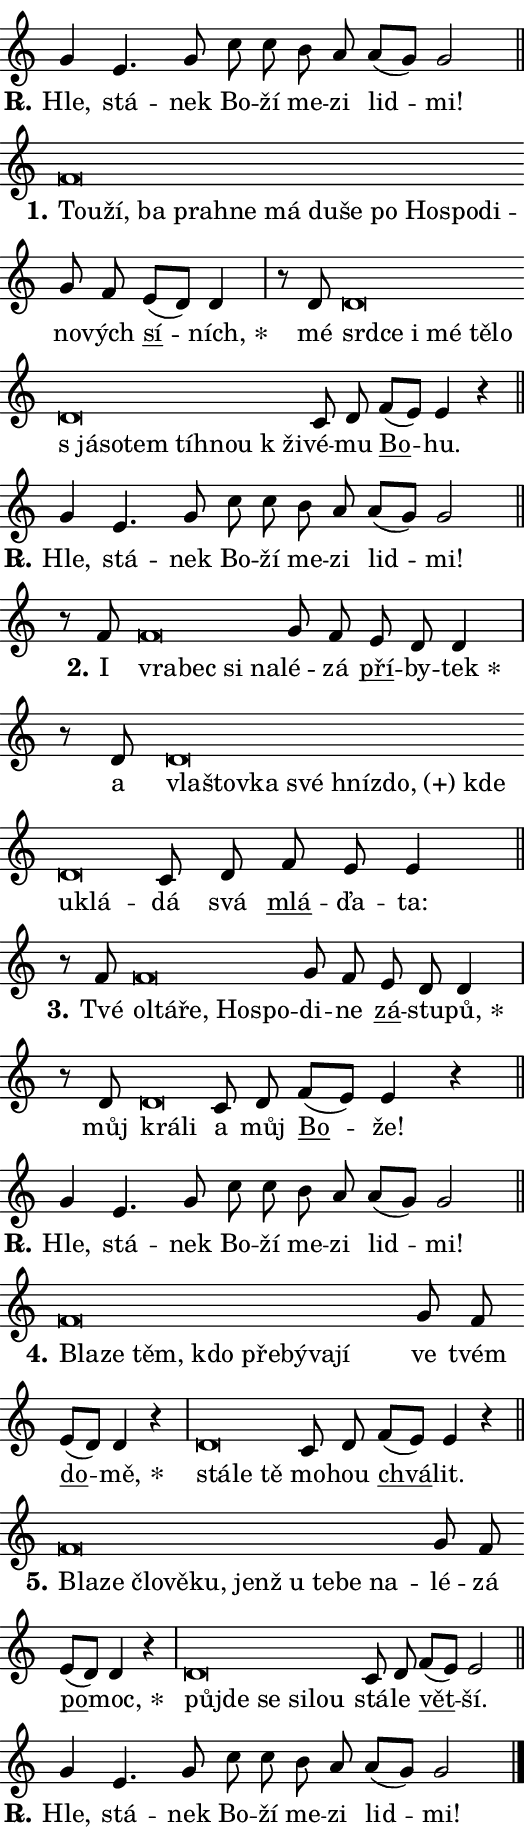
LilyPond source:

\version "2.24.0"
\header { tagline = "" }
\paper {
  indent = 0\cm
  top-margin = 0\cm
  right-margin = 0.13\cm % to fit lyric hyphens
  bottom-margin = 0\cm
  left-margin = 0\cm
  paper-width = 9\cm
  page-breaking = #ly:one-page-breaking
  system-system-spacing.basic-distance = #11
  score-system-spacing.basic-distance = #11
  ragged-last = ##f
}


%% Author: Thomas Morley
%% https://lists.gnu.org/archive/html/lilypond-user/2020-05/msg00002.html
#(define (line-position grob)
"Returns position of @var[grob} in current system:
   @code{'start}, if at first time-step
   @code{'end}, if at last time-step
   @code{'middle} otherwise
"
  (let* ((col (ly:item-get-column grob))
         (ln (ly:grob-object col 'left-neighbor))
         (rn (ly:grob-object col 'right-neighbor))
         (col-to-check-left (if (ly:grob? ln) ln col))
         (col-to-check-right (if (ly:grob? rn) rn col))
         (break-dir-left
           (and
             (ly:grob-property col-to-check-left 'non-musical #f)
             (ly:item-break-dir col-to-check-left)))
         (break-dir-right
           (and
             (ly:grob-property col-to-check-right 'non-musical #f)
             (ly:item-break-dir col-to-check-right))))
        (cond ((eqv? 1 break-dir-left) 'start)
              ((eqv? -1 break-dir-right) 'end)
              (else 'middle))))

#(define (tranparent-at-line-position vctor)
  (lambda (grob)
  "Relying on @code{line-position} select the relevant enry from @var{vctor}.
Used to determine transparency,"
    (case (line-position grob)
      ((end) (not (vector-ref vctor 0)))
      ((middle) (not (vector-ref vctor 1)))
      ((start) (not (vector-ref vctor 2))))))

noteHeadBreakVisibility =
#(define-music-function (break-visibility)(vector?)
"Makes @code{NoteHead}s transparent relying on @var{break-visibility}"
#{
  \override NoteHead.transparent =
    #(tranparent-at-line-position break-visibility)
#})

#(define delete-ledgers-for-transparent-note-heads
  (lambda (grob)
    "Reads whether a @code{NoteHead} is transparent.
If so this @code{NoteHead} is removed from @code{'note-heads} from
@var{grob}, which is supposed to be @code{LedgerLineSpanner}.
As a result ledgers are not printed for this @code{NoteHead}"
    (let* ((nhds-array (ly:grob-object grob 'note-heads))
           (nhds-list
             (if (ly:grob-array? nhds-array)
                 (ly:grob-array->list nhds-array)
                 '()))
           ;; Relies on the transparent-property being done before
           ;; Staff.LedgerLineSpanner.after-line-breaking is executed.
           ;; This is fragile ...
           (to-keep
             (remove
               (lambda (nhd)
                 (ly:grob-property nhd 'transparent #f))
               nhds-list)))
      ;; TODO find a better method to iterate over grob-arrays, similiar
      ;; to filter/remove etc for lists
      ;; For now rebuilt from scratch
      (set! (ly:grob-object grob 'note-heads)  '())
      (for-each
        (lambda (nhd)
          (ly:pointer-group-interface::add-grob grob 'note-heads nhd))
        to-keep))))

squashNotes = {
  \override NoteHead.X-extent = #'(-0.2 . 0.2)
  \override NoteHead.Y-extent = #'(-0.75 . 0)
  \override NoteHead.stencil =
    #(lambda (grob)
       (let ((pos (ly:grob-property grob 'staff-position)))
         (begin
           (if (< pos -7) (display "ERROR: Lower brevis then expected\n") (display ""))
           (if (<= pos -6) ly:text-interface::print ly:note-head::print))))
}
unSquashNotes = {
  \revert NoteHead.X-extent
  \revert NoteHead.Y-extent
  \revert NoteHead.stencil
}

hideNotes = \noteHeadBreakVisibility #begin-of-line-visible
unHideNotes = \noteHeadBreakVisibility #all-visible

% work-around for resetting accidentals
% https://lilypond.org/doc/v2.23/Documentation/notation/displaying-rhythms#unmetered-music
cadenzaMeasure = {
  \cadenzaOff
  \partial 1024 s1024
  \cadenzaOn
}

#(define-markup-command (accent layout props text) (markup?)
  "Underline accented syllable"
  (interpret-markup layout props
    #{\markup \override #'(offset . 4.3) \underline { #text }#}))

responsum = \markup \concat {
  "R" \hspace #-1.05 \path #0.1 #'((moveto 0 0.07) (lineto 0.9 0.8)) \hspace #0.05 "."
}

spaceSize = #0.6828661417322834 % exact space size for TeX Gyre Schola

\layout {
  \context {
    \Staff
    \remove "Time_signature_engraver"
    \override LedgerLineSpanner.after-line-breaking = #delete-ledgers-for-transparent-note-heads
  }
  \context {
    \Lyrics {
      \override LyricSpace.minimum-distance = \spaceSize
      \override LyricText.font-name = #"TeX Gyre Schola"
      \override LyricText.font-size = 1
      \override StanzaNumber.font-name = #"TeX Gyre Schola Bold"
      \override StanzaNumber.font-size = 1
    }
  }
  \context {
    \Score 
    \override NoteHead.text =
      #(lambda (grob) 
        (let ((pos (ly:grob-property grob 'staff-position)))
          #{\markup {
            \combine
              \halign #-0.55 \raise #(if (= pos -6) 0 0.5) \override #'(thickness . 2) \draw-line #'(3.2 . 0)
              \musicglyph "noteheads.sM1"
          }#}))
  }
}

% magnetic-lyrics.ily
%
%   written by
%     Jean Abou Samra <jean@abou-samra.fr>
%     Werner Lemberg <wl@gnu.org>
%
%   adapted by
%     Jiri Hon <jiri.hon@gmail.com>
%
% Version 2022-Apr-15

% https://www.mail-archive.com/lilypond-user@gnu.org/msg149350.html

#(define (Left_hyphen_pointer_engraver context)
   "Collect syllable-hyphen-syllable occurrences in lyrics and store
them in properties.  This engraver only looks to the left.  For
example, if the lyrics input is @code{foo -- bar}, it does the
following.

@itemize @bullet
@item
Set the @code{text} property of the @code{LyricHyphen} grob between
@q{foo} and @q{bar} to @code{foo}.

@item
Set the @code{left-hyphen} property of the @code{LyricText} grob with
text @q{foo} to the @code{LyricHyphen} grob between @q{foo} and
@q{bar}.
@end itemize

Use this auxiliary engraver in combination with the
@code{lyric-@/text::@/apply-@/magnetic-@/offset!} hook."
   (let ((hyphen #f)
         (text #f))
     (make-engraver
      (acknowledgers
       ((lyric-syllable-interface engraver grob source-engraver)
        (set! text grob)))
      (end-acknowledgers
       ((lyric-hyphen-interface engraver grob source-engraver)
        ;(when (not (grob::has-interface grob 'lyric-space-interface))
          (set! hyphen grob)));)
      ((stop-translation-timestep engraver)
       (when (and text hyphen)
         (ly:grob-set-object! text 'left-hyphen hyphen))
       (set! text #f)
       (set! hyphen #f)))))

#(define (lyric-text::apply-magnetic-offset! grob)
   "If the space between two syllables is less than the value in
property @code{LyricText@/.details@/.squash-threshold}, move the right
syllable to the left so that it gets concatenated with the left
syllable.

Use this function as a hook for
@code{LyricText@/.after-@/line-@/breaking} if the
@code{Left_@/hyphen_@/pointer_@/engraver} is active."
   (let ((hyphen (ly:grob-object grob 'left-hyphen #f)))
     (when hyphen
       (let ((left-text (ly:spanner-bound hyphen LEFT)))
         (when (grob::has-interface left-text 'lyric-syllable-interface)
           (let* ((common (ly:grob-common-refpoint grob left-text X))
                  (this-x-ext (ly:grob-extent grob common X))
                  (left-x-ext
                   (begin
                     ;; Trigger magnetism for left-text.
                     (ly:grob-property left-text 'after-line-breaking)
                     (ly:grob-extent left-text common X)))
                  ;; `delta` is the gap width between two syllables.
                  (delta (- (interval-start this-x-ext)
                            (interval-end left-x-ext)))
                  (details (ly:grob-property grob 'details))
                  (threshold (assoc-get 'squash-threshold details 0.2)))
             (when (< delta threshold)
               (let* (;; We have to manipulate the input text so that
                      ;; ligatures crossing syllable boundaries are not
                      ;; disabled.  For languages based on the Latin
                      ;; script this is essentially a beautification.
                      ;; However, for non-Western scripts it can be a
                      ;; necessity.
                      (lt (ly:grob-property left-text 'text))
                      (rt (ly:grob-property grob 'text))
                      (is-space (grob::has-interface hyphen 'lyric-space-interface))
                      (space (if is-space " " ""))
                      (extra-delta (if is-space spaceSize 0))
                      ;; Append new syllable.
                      (ltrt-space (if (and (string? lt) (string? rt))
                                (string-append lt space rt)
                                (make-concat-markup (list lt space rt))))
                      ;; Right-align `ltrt` to the right side.
                      (ltrt-space-markup (grob-interpret-markup
                               grob
                               (make-translate-markup
                                (cons (interval-length this-x-ext) 0)
                                (make-right-align-markup ltrt-space)))))
                 (begin
                   ;; Don't print `left-text`.
                   (ly:grob-set-property! left-text 'stencil #f)
                   ;; Set text and stencil (which holds all collected
                   ;; syllables so far) and shift it to the left.
                   (ly:grob-set-property! grob 'text ltrt-space)
                   (ly:grob-set-property! grob 'stencil ltrt-space-markup)
                   (ly:grob-translate-axis! grob (- (- delta extra-delta)) X))))))))))


#(define (lyric-hyphen::displace-bounds-first grob)
   ;; Make very sure this callback isn't triggered too early.
   (let ((left (ly:spanner-bound grob LEFT))
         (right (ly:spanner-bound grob RIGHT)))
     (ly:grob-property left 'after-line-breaking)
     (ly:grob-property right 'after-line-breaking)
     (ly:lyric-hyphen::print grob)))

squashThreshold = #0.4

\layout {
  \context {
    \Lyrics
    \consists #Left_hyphen_pointer_engraver
    \override LyricText.after-line-breaking =
      #lyric-text::apply-magnetic-offset!
    \override LyricHyphen.stencil = #lyric-hyphen::displace-bounds-first
    \override LyricText.details.squash-threshold = \squashThreshold
    \override LyricHyphen.minimum-distance = 0
    \override LyricHyphen.minimum-length = \squashThreshold
  }
}

squashText = \override LyricText.details.squash-threshold = 9999
unSquashText = \override LyricText.details.squash-threshold = \squashThreshold

leftText = \override LyricText.self-alignment-X = #LEFT
unLeftText = \revert LyricText.self-alignment-X

starOffset = #(lambda (grob) 
                (let ((x_offset (ly:self-alignment-interface::aligned-on-x-parent grob)))
                  (if (= x_offset 0) 0 (+ x_offset 1.2))))

star = #(define-music-function (syllable)(string?)
"Append star separator at the end of a syllable"
#{
  \once \override LyricText.X-offset = #starOffset
  \lyricmode { \markup {
    #syllable
    \override #'((font-name . "TeX Gyre Schola Bold")) \hspace #0.2 \lower #0.65 \larger "*"
  } }
#})

starAccent = #(define-music-function (syllable)(string?)
"Append star separator at the end of a syllable and make accent"
#{
  \once \override LyricText.X-offset = #starOffset
  \lyricmode { \markup {
    \accent #syllable
    \override #'((font-name . "TeX Gyre Schola Bold")) \hspace #0.2 \lower #0.65 \larger "*"
  } }
#})

breath = #(define-music-function (syllable)(string?)
"Append breathing indicator at the end of a syllable"
#{
  \lyricmode { \markup { #syllable "+" } }
#})

optionalBreath = #(define-music-function (syllable)(string?)
"Append optional breathing indicator at the end of a syllable"
#{
  \lyricmode { \markup { #syllable "(+)" } }
#})


\score {
    <<
        \new Voice = "melody" { \cadenzaOn \key c \major \relative { g'4 e4. g8 \bar "" c c \bar "" b a a[( g)] g2 \cadenzaMeasure \bar "||" \break } }
        \new Lyrics \lyricsto "melody" { \lyricmode { \set stanza = \responsum
Hle, stá -- nek Bo -- ží me -- zi lid -- mi! } }
    >>
    \layout {}
}

\score {
    <<
        \new Voice = "melody" { \cadenzaOn \key c \major \relative { \squashNotes f'\breve*1/16 \hideNotes \breve*1/16 \bar "" \breve*1/16 \bar "" \breve*1/16 \bar "" \breve*1/16 \bar "" \breve*1/16 \bar "" \breve*1/16 \bar "" \breve*1/16 \bar "" \breve*1/16 \bar "" \breve*1/16 \bar "" \breve*1/16 \breve*1/16 \bar "" \unHideNotes \unSquashNotes g8 f \bar "" e[( d)] d4 \cadenzaMeasure \bar "|" r8 d8 \squashNotes d\breve*1/16 \hideNotes \breve*1/16 \bar "" \breve*1/16 \bar "" \breve*1/16 \bar "" \breve*1/16 \bar "" \breve*1/16 \bar "" \breve*1/16 \bar "" \breve*1/16 \bar "" \breve*1/16 \bar "" \breve*1/16 \bar "" \breve*1/16 \breve*1/16 \bar "" \unHideNotes \unSquashNotes c8 d \bar "" f[( e)] e4 r \cadenzaMeasure \bar "||" \break } }
        \new Lyrics \lyricsto "melody" { \lyricmode { \set stanza = "1."
\leftText Tou -- \squashText ží, ba pra -- hne má du -- še po Ho -- spo -- di -- \unLeftText \unSquashText no -- vých \markup \accent sí -- \star ních, mé \leftText srd -- \squashText ce i mé tě -- lo "s já" -- so -- tem tíh -- nou "k ži" -- \unLeftText \unSquashText vé -- mu \markup \accent Bo -- hu. } }
    >>
    \layout {}
}

\score {
    <<
        \new Voice = "melody" { \cadenzaOn \key c \major \relative { g'4 e4. g8 \bar "" c c \bar "" b a a[( g)] g2 \cadenzaMeasure \bar "||" \break } }
        \new Lyrics \lyricsto "melody" { \lyricmode { \set stanza = \responsum
Hle, stá -- nek Bo -- ží me -- zi lid -- mi! } }
    >>
    \layout {}
}

\score {
    <<
        \new Voice = "melody" { \cadenzaOn \key c \major \relative { r8 f'8 \squashNotes f\breve*1/16 \hideNotes \breve*1/16 \bar "" \breve*1/16 \breve*1/16 \bar "" \unHideNotes \unSquashNotes g8 f \bar "" e d d4 \cadenzaMeasure \bar "|" r8 d8 \squashNotes d\breve*1/16 \hideNotes \breve*1/16 \bar "" \breve*1/16 \bar "" \breve*1/16 \bar "" \breve*1/16 \bar "" \breve*1/16 \bar "" \breve*1/16 \bar "" \breve*1/16 \breve*1/16 \bar "" \unHideNotes \unSquashNotes c8 d \bar "" f e e4 \cadenzaMeasure \bar "||" \break } }
        \new Lyrics \lyricsto "melody" { \lyricmode { \set stanza = "2."
I \leftText vra -- \squashText bec si na -- \unLeftText \unSquashText lé -- zá \markup \accent pří -- by -- \star tek a \leftText vla -- \squashText štov -- ka své hníz -- \optionalBreath do, kde u -- klá -- \unLeftText \unSquashText dá svá \markup \accent mlá -- ďa -- ta: } }
    >>
    \layout {}
}

\score {
    <<
        \new Voice = "melody" { \cadenzaOn \key c \major \relative { r8 f'8 \squashNotes f\breve*1/16 \hideNotes \breve*1/16 \bar "" \breve*1/16 \bar "" \breve*1/16 \breve*1/16 \bar "" \unHideNotes \unSquashNotes g8 f \bar "" e d d4 \cadenzaMeasure \bar "|" r8 d8 \squashNotes d\breve*1/16 \hideNotes \breve*1/16 \bar "" \unHideNotes \unSquashNotes c8 d \bar "" f[( e)] e4 r \cadenzaMeasure \bar "||" \break } }
        \new Lyrics \lyricsto "melody" { \lyricmode { \set stanza = "3."
Tvé \leftText ol -- \squashText tá -- ře, Ho -- spo -- \unLeftText \unSquashText di -- ne \markup \accent zá -- stu -- \star pů, můj \leftText krá -- \squashText li \unLeftText \unSquashText a můj \markup \accent Bo -- že! } }
    >>
    \layout {}
}

\score {
    <<
        \new Voice = "melody" { \cadenzaOn \key c \major \relative { g'4 e4. g8 \bar "" c c \bar "" b a a[( g)] g2 \cadenzaMeasure \bar "||" \break } }
        \new Lyrics \lyricsto "melody" { \lyricmode { \set stanza = \responsum
Hle, stá -- nek Bo -- ží me -- zi lid -- mi! } }
    >>
    \layout {}
}

\score {
    <<
        \new Voice = "melody" { \cadenzaOn \key c \major \relative { \squashNotes f'\breve*1/16 \hideNotes \breve*1/16 \bar "" \breve*1/16 \bar "" \breve*1/16 \bar "" \breve*1/16 \bar "" \breve*1/16 \bar "" \breve*1/16 \breve*1/16 \bar "" \unHideNotes \unSquashNotes g8 f \bar "" e[( d)] d4 r \cadenzaMeasure \bar "|" \squashNotes d\breve*1/16 \hideNotes \breve*1/16 \breve*1/16 \bar "" \unHideNotes \unSquashNotes c8 d \bar "" f[( e)] e4 r \cadenzaMeasure \bar "||" \break } }
        \new Lyrics \lyricsto "melody" { \lyricmode { \set stanza = "4."
\leftText Bla -- \squashText ze těm, kdo pře -- bý -- va -- jí \unLeftText \unSquashText ve tvém \markup \accent do -- \star mě, \leftText stá -- \squashText le tě \unLeftText \unSquashText mo -- hou \markup \accent chvá -- lit. } }
    >>
    \layout {}
}

\score {
    <<
        \new Voice = "melody" { \cadenzaOn \key c \major \relative { \squashNotes f'\breve*1/16 \hideNotes \breve*1/16 \bar "" \breve*1/16 \bar "" \breve*1/16 \bar "" \breve*1/16 \bar "" \breve*1/16 \bar "" \breve*1/16 \bar "" \breve*1/16 \bar "" \breve*1/16 \breve*1/16 \bar "" \unHideNotes \unSquashNotes g8 f \bar "" e[( d)] d4 r \cadenzaMeasure \bar "|" \squashNotes d\breve*1/16 \hideNotes \breve*1/16 \bar "" \breve*1/16 \bar "" \breve*1/16 \breve*1/16 \bar "" \unHideNotes \unSquashNotes c8 d \bar "" f[( e)] e2 \cadenzaMeasure \bar "||" \break } }
        \new Lyrics \lyricsto "melody" { \lyricmode { \set stanza = "5."
\leftText Bla -- \squashText ze člo -- vě -- ku, jenž u te -- be na -- \unLeftText \unSquashText lé -- zá \markup \accent po -- \star moc, \leftText půj -- \squashText de se si -- lou \unLeftText \unSquashText stá -- le \markup \accent vět -- ší. } }
    >>
    \layout {}
}

\score {
    <<
        \new Voice = "melody" { \cadenzaOn \key c \major \relative { g'4 e4. g8 \bar "" c c \bar "" b a a[( g)] g2 \cadenzaMeasure \bar "||" \break } \bar "|." }
        \new Lyrics \lyricsto "melody" { \lyricmode { \set stanza = \responsum
Hle, stá -- nek Bo -- ží me -- zi lid -- mi! } }
    >>
    \layout {}
}
